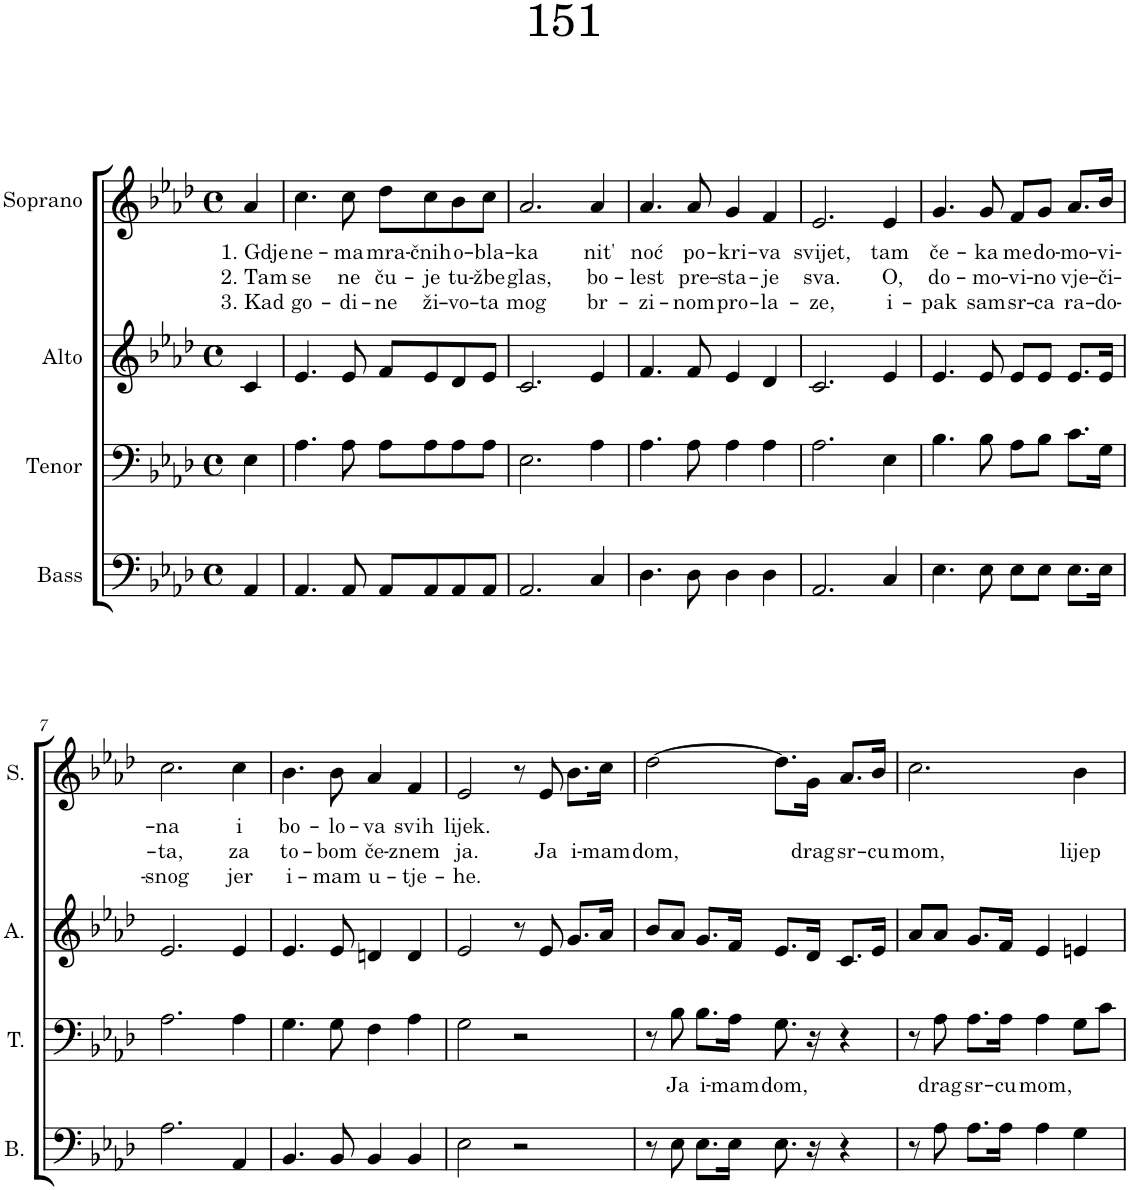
**kern	**kern	**text	**kern	**kern	**text	**text	**text
*part4	*part3	*part3	*part2	*part1	*part1	*part1	*part1
*staff4	*staff3	*staff3	*staff2	*staff1	*staff1	*staff1	*staff1
*I"Bass	*I"Tenor	*	*I"Alto	*I"Soprano	*	*	*
*I'B.	*I'T.	*	*I'A.	*I'S.	*	*	*
*clefF4	*clefF4	*	*clefG2	*clefG2	*	*	*
*k[b-e-a-d-]	*k[b-e-a-d-]	*	*k[b-e-a-d-]	*k[b-e-a-d-]	*	*	*
*M4/4	*M4/4	*	*M4/4	*M4/4	*	*	*
*met(c)	*met(c)	*	*met(c)	*met(c)	*	*	*
=1	=1	=1	=1	=1	=1	=1	=1
!	!	!	!	!	!LO:LY:b	!LO:LY:b	!LO:LY:b
4AA-/	4E-\	.	4c/	4a-/	1. Gdje	2. Tam	3. Kad
=2	=2	=2	=2	=2	=2	=2	=2
!	!	!	!	!	!LO:LY:b	!LO:LY:b	!LO:LY:b
4.AA-/	4.A-\	.	4.e-/	4.cc\	ne-	se	go-
!	!	!	!	!	!LO:LY:b	!LO:LY:b	!LO:LY:b
8AA-/	8A-\	.	8e-/	8cc\	-ma	ne	-di-
!	!	!	!	!	!LO:LY:b	!LO:LY:b	!LO:LY:b
8AA-/L	8A-\L	.	8f/L	8dd-\L	mra-	ču-	-ne
!	!	!	!	!	!LO:LY:b	!LO:LY:b	!LO:LY:b
8AA-/	8A-\	.	8e-/	8cc\	-čnih	-je	ži-
!	!	!	!	!	!LO:LY:b	!LO:LY:b	!LO:LY:b
8AA-/	8A-\	.	8d-/	8b-\	o-	tu-	-vo-
!	!	!	!	!	!LO:LY:b	!LO:LY:b	!LO:LY:b
8AA-/J	8A-\J	.	8e-/J	8cc\J	-bla-	-žbe	-ta
=3	=3	=3	=3	=3	=3	=3	=3
!	!	!	!	!	!LO:LY:b	!LO:LY:b	!LO:LY:b
2.AA-/	2.E-\	.	2.c/	2.a-/	-ka	glas,	mog
!	!	!	!	!	!LO:LY:b	!LO:LY:b	!LO:LY:b
4C/	4A-\	.	4e-/	4a-/	nit'	bo-	br-
=4	=4	=4	=4	=4	=4	=4	=4
!	!	!	!	!	!LO:LY:b	!LO:LY:b	!LO:LY:b
4.D-\	4.A-\	.	4.f/	4.a-/	noć	-lest	-zi-
!	!	!	!	!	!LO:LY:b	!LO:LY:b	!LO:LY:b
8D-\	8A-\	.	8f/	8a-/	po-	pre-	-nom
!	!	!	!	!	!LO:LY:b	!LO:LY:b	!LO:LY:b
4D-\	4A-\	.	4e-/	4g/	-kri-	-sta-	pro-
!	!	!	!	!	!LO:LY:b	!LO:LY:b	!LO:LY:b
4D-\	4A-\	.	4d-/	4f/	-va	-je	-la-
=5	=5	=5	=5	=5	=5	=5	=5
!	!	!	!	!	!LO:LY:b	!LO:LY:b	!LO:LY:b
2.AA-/	2.A-\	.	2.c/	2.e-/	svijet,	sva.	-ze,
!	!	!	!	!	!LO:LY:b	!LO:LY:b	!LO:LY:b
4C/	4E-\	.	4e-/	4e-/	tam	O,	i-
=6	=6	=6	=6	=6	=6	=6	=6
!	!	!	!	!	!LO:LY:b	!LO:LY:b	!LO:LY:b
4.E-\	4.B-\	.	4.e-/	4.g/	če-	do-	-pak
!	!	!	!	!	!LO:LY:b	!LO:LY:b	!LO:LY:b
8E-\	8B-\	.	8e-/	8g/	-ka	-mo-	sam
!	!	!	!	!	!LO:LY:b	!LO:LY:b	!LO:LY:b
8E-\L	8A-\L	.	8e-/L	8f/L	me	-vi-	sr-
!	!	!	!	!	!LO:LY:b	!LO:LY:b	!LO:LY:b
8E-\J	8B-\J	.	8e-/J	8g/J	do-	-no	-ca
!	!	!	!	!	!LO:LY:b	!LO:LY:b	!LO:LY:b
8.E-\L	8.c\L	.	8.e-/L	8.a-/L	-mo-	vje-	ra-
!	!	!	!	!	!LO:LY:b	!LO:LY:b	!LO:LY:b
16E-\Jk	16G\Jk	.	16e-/Jk	16b-/Jk	-vi-	-či-	-do-
!!LO:LB:g=z
=7	=7	=7	=7	=7	=7	=7	=7
!	!	!	!	!	!LO:LY:b	!LO:LY:b	!LO:LY:b
2.A-\	2.A-\	.	2.e-/	2.cc\	-na	-ta,	-snog
!	!	!	!	!	!LO:LY:b	!LO:LY:b	!LO:LY:b
4AA-/	4A-\	.	4e-/	4cc\	i	za	jer
=8	=8	=8	=8	=8	=8	=8	=8
!	!	!	!	!	!LO:LY:b	!LO:LY:b	!LO:LY:b
4.BB-/	4.G\	.	4.e-/	4.b-\	bo-	to-	i-
!	!	!	!	!	!LO:LY:b	!LO:LY:b	!LO:LY:b
8BB-/	8G\	.	8e-/	8b-\	-lo-	-bom	-mam
!	!	!	!	!	!LO:LY:b	!LO:LY:b	!LO:LY:b
4BB-/	4F\	.	4dn/	4a-/	-va	če-	u-
!	!	!	!	!	!LO:LY:b	!LO:LY:b	!LO:LY:b
4BB-/	4A-\	.	4d/	4f/	svih	-znem	-tje-
=9	=9	=9	=9	=9	=9	=9	=9
!	!	!	!	!	!LO:LY:b	!LO:LY:b	!LO:LY:b
2E-\	2G\	.	2e-/	2e-/	lijek.	ja.	-he.
2r	2r	.	8r	8r	.	.	.
!	!	!	!	!	!	!LO:LY:b	!
.	.	.	8e-/	8e-/	.	Ja	.
!	!	!	!	!	!	!LO:LY:b	!
.	.	.	8.g/L	8.b-\L	.	i-	.
!	!	!	!	!	!	!LO:LY:b	!
.	.	.	16a-/Jk	16cc\Jk	.	-mam	.
=10	=10	=10	=10	=10	=10	=10	=10
!	!	!	!	!	!	!LO:LY:b	!
8r	8r	.	8b-/L	[2dd-\	.	dom,	.
!	!	!LO:LY:b	!	!	!	!	!
8E-\	8B-\	Ja	8a-/J	.	.	.	.
!	!	!LO:LY:b	!	!	!	!	!
8.E-\L	8.B-\L	i-	8.g/L	.	.	.	.
!	!	!LO:LY:b	!	!	!	!	!
16E-\Jk	16A-\Jk	-mam	16f/Jk	.	.	.	.
!	!	!LO:LY:b	!	!	!	!	!
8.E-\	8.G\	dom,	8.e-/L	8.dd-\L]	.	.	.
!	!	!	!	!	!	!LO:LY:b	!
16r	16r	.	16d-/Jk	16g\Jk	.	drag	.
!	!	!	!	!	!	!LO:LY:b	!
4r	4r	.	8.c/L	8.a-/L	.	sr-	.
!	!	!	!	!	!	!LO:LY:b	!
.	.	.	16e-/Jk	16b-/Jk	.	-cu	.
=11	=11	=11	=11	=11	=11	=11	=11
!	!	!	!	!	!	!LO:LY:b	!
8r	8r	.	8a-/L	2.cc\	.	mom,	.
!	!	!LO:LY:b	!	!	!	!	!
8A-\	8A-\	drag	8a-/J	.	.	.	.
!	!	!LO:LY:b	!	!	!	!	!
8.A-\L	8.A-\L	sr-	8.g/L	.	.	.	.
!	!	!LO:LY:b	!	!	!	!	!
16A-\Jk	16A-\Jk	-cu	16f/Jk	.	.	.	.
!	!	!LO:LY:b	!	!	!	!	!
4A-\	4A-\	mom,	4e-/	.	.	.	.
!	!	!	!	!	!	!LO:LY:b	!
4G\	8G\L	.	4en/	4b-\	.	lijep	.
.	8c\J	.	.	.	.	.	.
=	=	=	=	=	=	=	=
*-	*-	*-	*-	*-	*-	*-	*-
